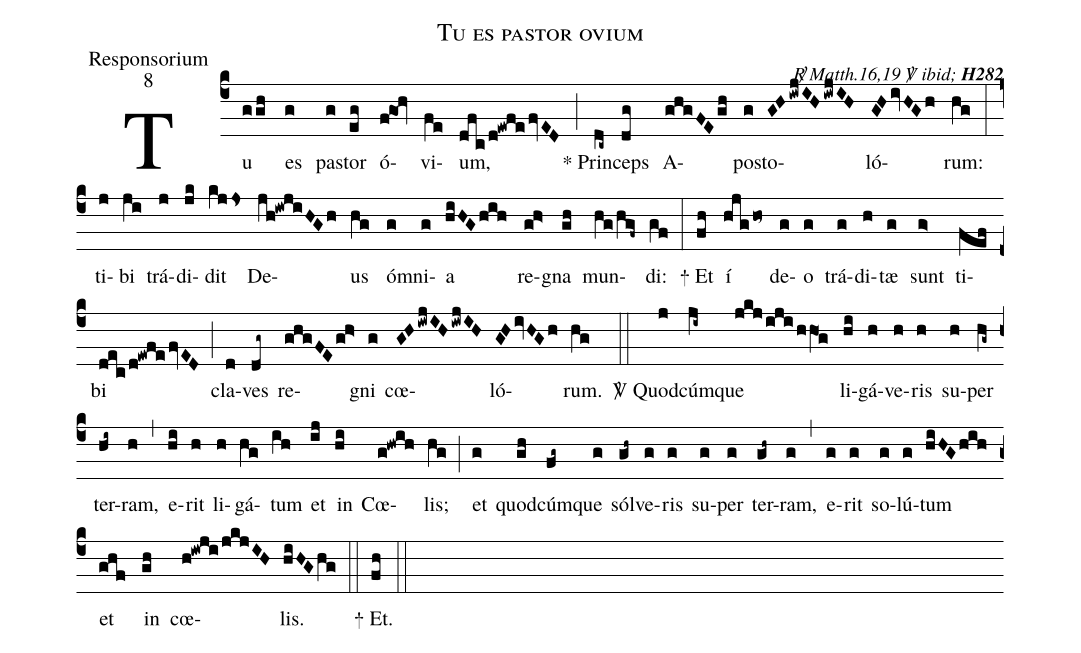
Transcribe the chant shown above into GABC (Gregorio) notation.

name:Tu es pastor ovium;
office-part:Responsorium;
mode:8;
commentary:{\itshape\mdseries \Rbar\ Matth.16,19  \Vbar\   ibid;\/} {\bfseries H282};
%%
(c4) Tu(ggh) es(g) pas(g)tor(eg) ó(f!go1!hv)vi(fe)um,(dfc/d!ewfefvED) (;)
<sp>*</sp> Prin(dc~)ceps(dg) A(ghgFEgh)po(g)sto(GHiwjIHiwjIH)ló(GHivHGh)rum:(hg) (:)
ti(j)bi(ji) trá(j)di(jk)dit(kjJs) De(jh!iwjiHGh)us(hg) ó(g)mni(g)a(hiHGhih) re(gh>)gna(gh) mun(hg/hgf~)di:(gf) (:)
<sp>+</sp> Et(fh) í(hjg/ho~) de(g)o(g) trá(g)di(h)tæ(g) sunt(g>) ti(fef)bi(dec/d!ewfefvED) (;)
cla(d)ves(dg~) re(ghgFEgh>)gni(g) cœ(GHiwjIHiwjIH)ló(GHivHGh)rum.(hg) (::)
<sp>V/</sp> Quod(j)cúm(ji~)que(jkj/iji/hhO1g) li(hi)gá(h)ve(h)ris(h) su(h)per(hg~) ter(hi~)ram,(h) (,)
e(hi)rit(h) li(h)gá(hg)tum(ih) et(ij) in(hi) Cœ(g!hwih)lis;(hg) (;)
et(g) quod(gh)cúm(fg~)que(g) sól(gh~)ve(g)ris(g) su(g)per(g) ter(gh~)ram,(g) (,)
e(g)rit(g) so(g)lú(g)tum(hiHGhih) et(ghf) in(gh) cœ(h!iwji/jkjIH)lis.(hiHGhg) (::)
<sp>+</sp> Et.(fh) (::)
